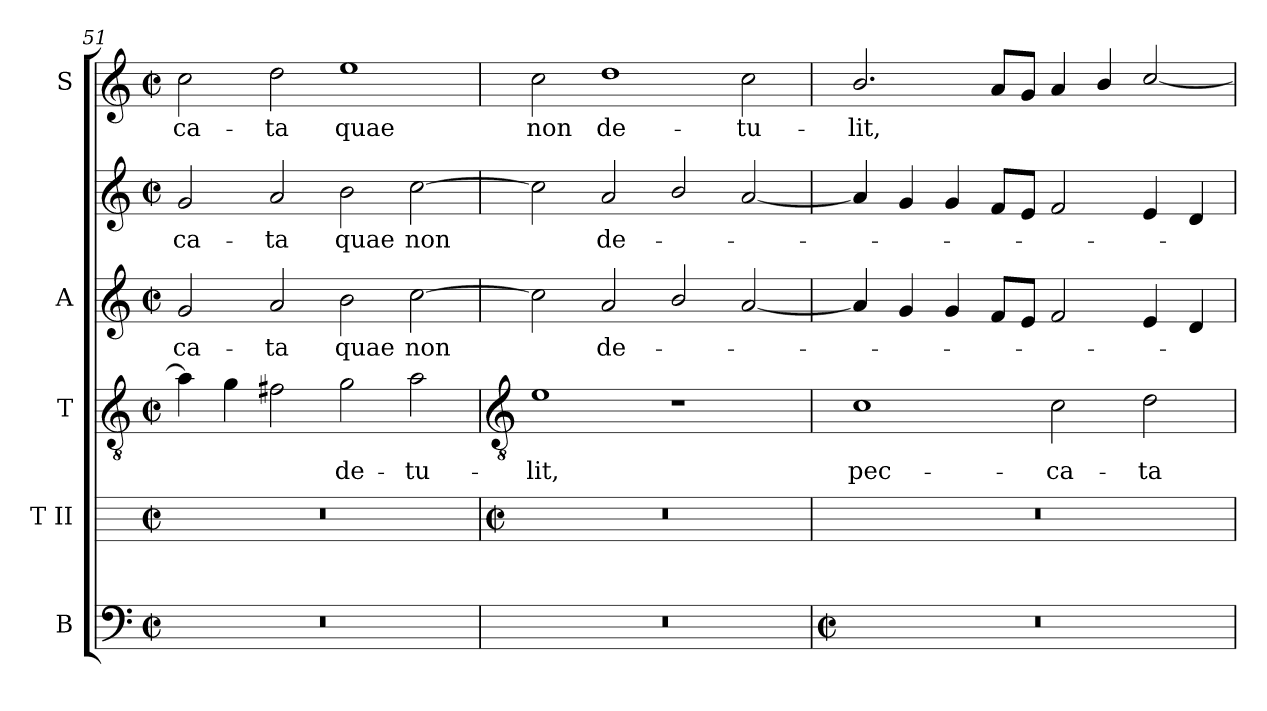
**kern	**kern	**kern	**text	**kern	**text	**kern	**text	**kern	**text
*part5	*part4	*part3	*part3	*part2	*part2	*part2	*part2	*part1	*part1
*staff6	*staff5	*staff4	*staff4	*staff3	*staff3	*staff2	*staff2	*staff1	*staff1
*I"B	*I"T II	*I"T	*	*I"A	*	*	*	*I"S	*
*I'B	*I'T II	*I'T	*	*I'A	*	*	*	*I'S	*
*clefF4	*	*clefGv2	*	*	*	*clefG2	*	*clefG2	*
*k[]	*	*k[]	*	*k[]	*	*k[]	*	*k[]	*
*C:	*	*C:	*	*C:	*	*C:	*	*C:	*
*M4/2	*M4/2	*M4/2	*	*M4/2	*	*M4/2	*	*M4/2	*
*met(c|)	*met(c|)	*met(c|)	*	*met(c|)	*	*met(c|)	*	*met(c|)	*
=51	=51	=51	=51	=51	=51	=51	=51	=51	=51
!	!	!	!	!	!LO:LY:b	!	!LO:LY:b	!	!LO:LY:b
0r	0r	4a]	.	2g	-ca-	2g	-ca-	2cc	-ca-
.	.	4g	.	.	.	.	.	.	.
!	!	!	!	!	!LO:LY:b	!	!LO:LY:b	!	!LO:LY:b
.	.	2f#X	.	2a	-ta	2a	-ta	2dd	-ta
!	!	!	!LO:LY:b	!	!LO:LY:b	!	!LO:LY:b	!	!LO:LY:b
.	.	2g	de-	2b	quae	2b	quae	1ee	quae
!	!	!	!LO:LY:b	!	!LO:LY:b	!	!LO:LY:b	!	!
.	.	2a	-tu-	[2cc	non	[2cc	non	.	.
!!LO:LB:g=z
=52	=52	=52	=52	=52	=52	=52	=52	=52	=52
*	*	*clefGv2	*	*	*	*	*	*	*
*	*M4/2	*	*	*	*	*	*	*	*
*	*met(c|)	*	*	*	*	*	*	*	*
!	!	!	!LO:LY:b	!	!	!	!	!	!LO:LY:b
0r	0r	1e	-lit,	2cc]	.	2cc]	.	2cc	non
!	!	!	!	!	!LO:LY:b	!	!LO:LY:b	!	!LO:LY:b
.	.	.	.	2a/	de-	2a/	de-	1dd	de-
.	.	1r	.	2b/	.	2b/	.	.	.
!	!	!	!	!	!	!	!	!	!LO:LY:b
.	.	.	.	[2a	.	[2a	.	2cc	-tu-
!!LO:LB:g=z
=53	=53	=53	=53	=53	=53	=53	=53	=53	=53
*M4/2	*	*	*	*	*	*	*	*	*
*met(c|)	*	*	*	*	*	*	*	*	*
!	!	!	!LO:LY:b	!	!	!	!	!	!LO:LY:b
0r	0r	1c	pec-	4a]	.	4a]	.	2.b/	-lit,
.	.	.	.	4g	.	4g	.	.	.
.	.	.	.	4g	.	4g	.	.	.
.	.	.	.	8fL	.	8fL	.	8aL	.
.	.	.	.	8eJ	.	8eJ	.	8gJ	.
!	!	!	!LO:LY:b	!	!	!	!	!	!
.	.	2c	-ca-	2f	.	2f	.	4a	.
.	.	.	.	.	.	.	.	4b/	.
!	!	!	!LO:LY:b	!	!	!	!	!	!
.	.	2d	-ta	4e	.	4e	.	[2cc/	.
.	.	.	.	4d	.	4d	.	.	.
=	=	=	=	=	=	=	=	=	=
*-	*-	*-	*-	*-	*-	*-	*-	*-	*-
